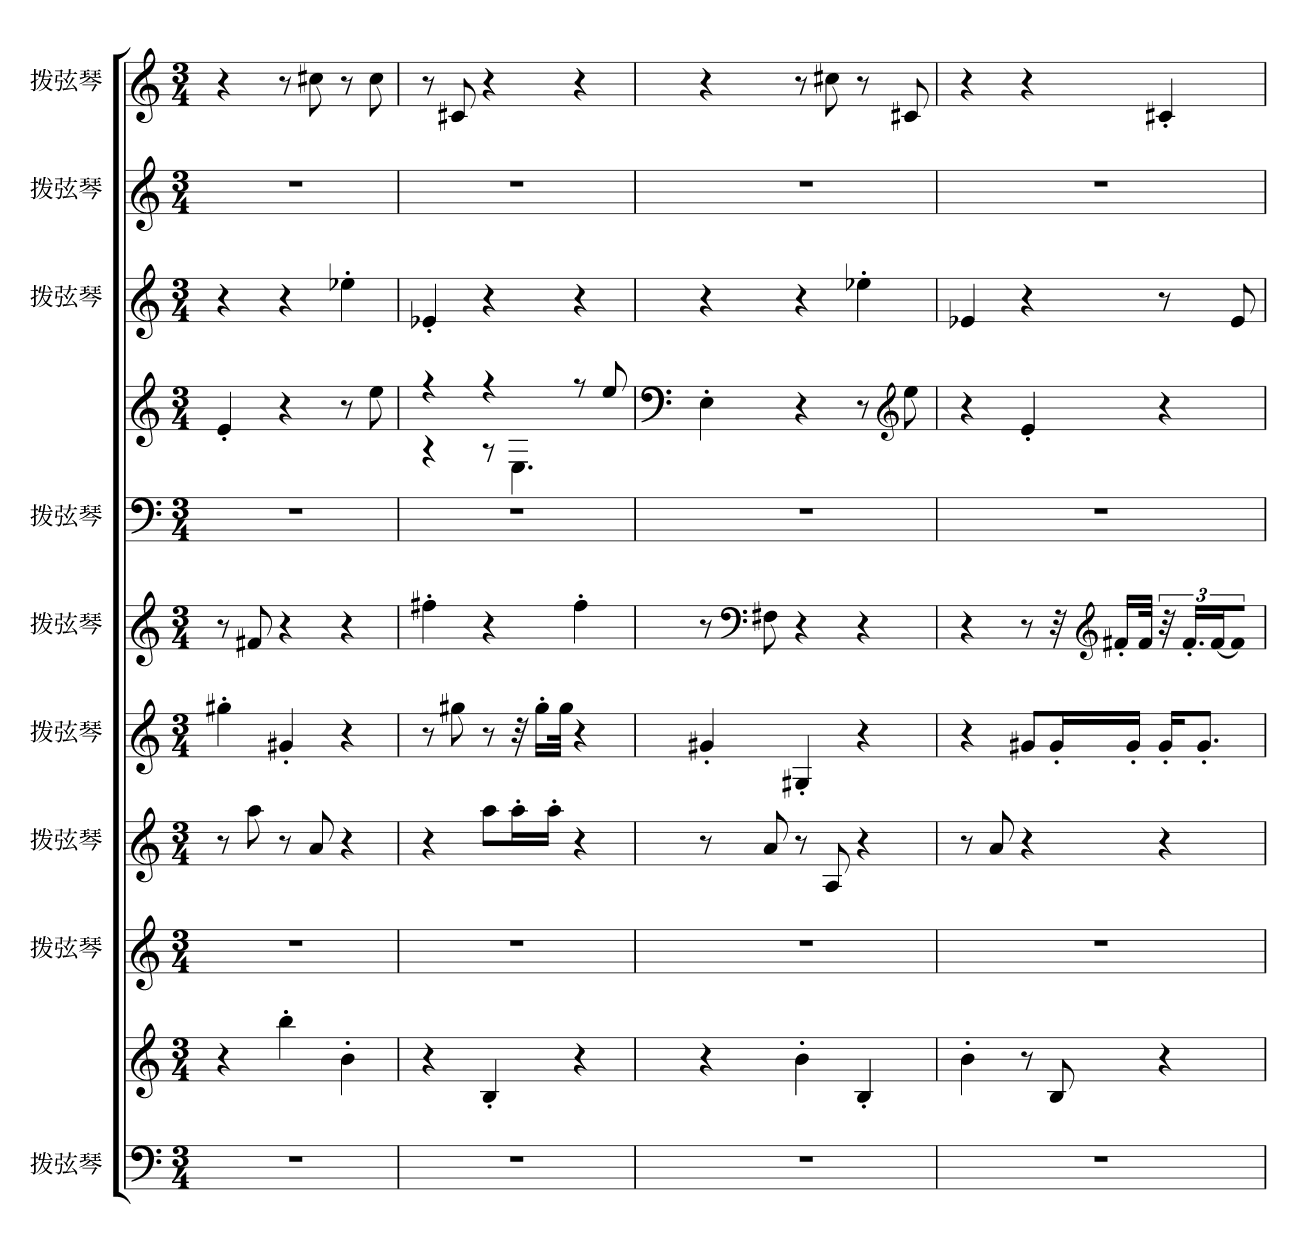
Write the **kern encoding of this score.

**kern	**kern	**kern	**kern	**kern	**kern	**kern	**kern	**kern	**kern	**kern
*part9	*part9	*part8	*part7	*part6	*part5	*part4	*part4	*part3	*part2	*part1
*staff11	*staff10	*staff9	*staff8	*staff7	*staff6	*staff5	*staff4	*staff3	*staff2	*staff1
*I"拨弦琴	*	*I"拨弦琴	*I"拨弦琴	*I"拨弦琴	*I"拨弦琴	*I"拨弦琴	*	*I"拨弦琴	*I"拨弦琴	*I"拨弦琴
*clefF4	*clefG2	*clefG2	*clefG2	*clefG2	*clefG2	*clefF4	*clefG2	*clefG2	*clefG2	*clefG2
*k[]	*k[]	*k[]	*k[]	*k[]	*k[]	*k[]	*k[]	*k[]	*k[]	*k[]
*M3/4	*M3/4	*M3/4	*M3/4	*M3/4	*M3/4	*M3/4	*M3/4	*M3/4	*M3/4	*M3/4
*MM110	*MM110	*MM110	*MM110	*MM110	*MM110	*MM110	*MM110	*MM110	*MM110	*MM110
=1	=1	=1	=1	=1	=1	=1	=1	=1	=1	=1
2.r	4r	2.r	8r	4gg#X'\	8r	2.r	4e'/	4r	2.r	4r
.	.	.	8aa\	.	8f#X/	.	.	.	.	.
.	4bb'\	.	8r	4g#X'/	4r	.	4r	4r	.	8r
.	.	.	8a/	.	.	.	.	.	.	8cc#X\
.	4b'\	.	4r	4r	4r	.	8r	4ee-X'\	.	8r
.	.	.	.	.	.	.	8ee\	.	.	8cc#\
=2	=2	=2	=2	=2	=2	=2	=2	=2	=2	=2
*	*	*	*	*	*	*	*^	*	*	*
2.r	4r	2.r	4r	8r	4ff#X'\	2.r	4r	4r	4e-X'/	2.r	8r
.	.	.	.	8gg#X\	.	.	.	.	.	.	8c#X/
.	4B'/	.	8aa\L	8r	4r	.	4r	8r	4r	.	4r
.	.	.	16aa'\L	32r	.	.	.	4.E\	.	.	.
.	.	.	.	16gg#'\LL	.	.	.	.	.	.	.
.	.	.	16aa'\JJ	.	.	.	.	.	.	.	.
.	.	.	.	32gg#\JJk	.	.	.	.	.	.	.
.	4r	.	4r	4r	4ff#'\	.	8r	.	4r	.	4r
.	.	.	.	.	.	.	8ee/	.	.	.	.
*	*	*	*	*	*	*	*v	*v	*	*	*
=3	=3	=3	=3	=3	=3	=3	=3	=3	=3	=3
*	*	*	*	*	*	*	*clefF4	*	*	*
2.r	4r	2.r	8r	4g#X'/	8r	2.r	4E'\	4r	2.r	4r
*	*	*	*	*	*clefF4	*	*	*	*	*
.	.	.	8a/	.	8F#X\	.	.	.	.	.
.	4b'\	.	8r	4G#X'/	4r	.	4r	4r	.	8r
.	.	.	8A/	.	.	.	.	.	.	8cc#X\
.	4B'/	.	4r	4r	4r	.	8r	4ee-X'\	.	8r
*	*	*	*	*	*	*	*clefG2	*	*	*
.	.	.	.	.	.	.	8ee\	.	.	8c#X/
!!LO:PB:g=z
=4	=4	=4	=4	=4	=4	=4	=4	=4	=4	=4
2.r	4b'\	2.r	8r	4r	4r	2.r	4r	4e-X/	2.r	4r
.	.	.	8a/	.	.	.	.	.	.	.
.	8r	.	4r	8g#X/L	8r	.	4e'/	4r	.	4r
.	8B/	.	.	16g#'/L	32r	.	.	.	.	.
*	*	*	*	*	*clefG2	*	*	*	*	*
.	.	.	.	.	16f#X'/LL	.	.	.	.	.
.	.	.	.	16g#'/JJ	.	.	.	.	.	.
.	.	.	.	.	32f#/JJk	.	.	.	.	.
.	4r	.	4r	16g#'/KL	48r	.	4r	8r	.	4c#X'/
.	.	.	.	.	24.f#'/LL	.	.	.	.	.
.	.	.	.	8.g#'/J	.	.	.	.	.	.
.	.	.	.	.	[24f#/J	.	.	.	.	.
.	.	.	.	.	8f#/J]	.	.	8e-/	.	.
=	=	=	=	=	=	=	=	=	=	=
*-	*-	*-	*-	*-	*-	*-	*-	*-	*-	*-
